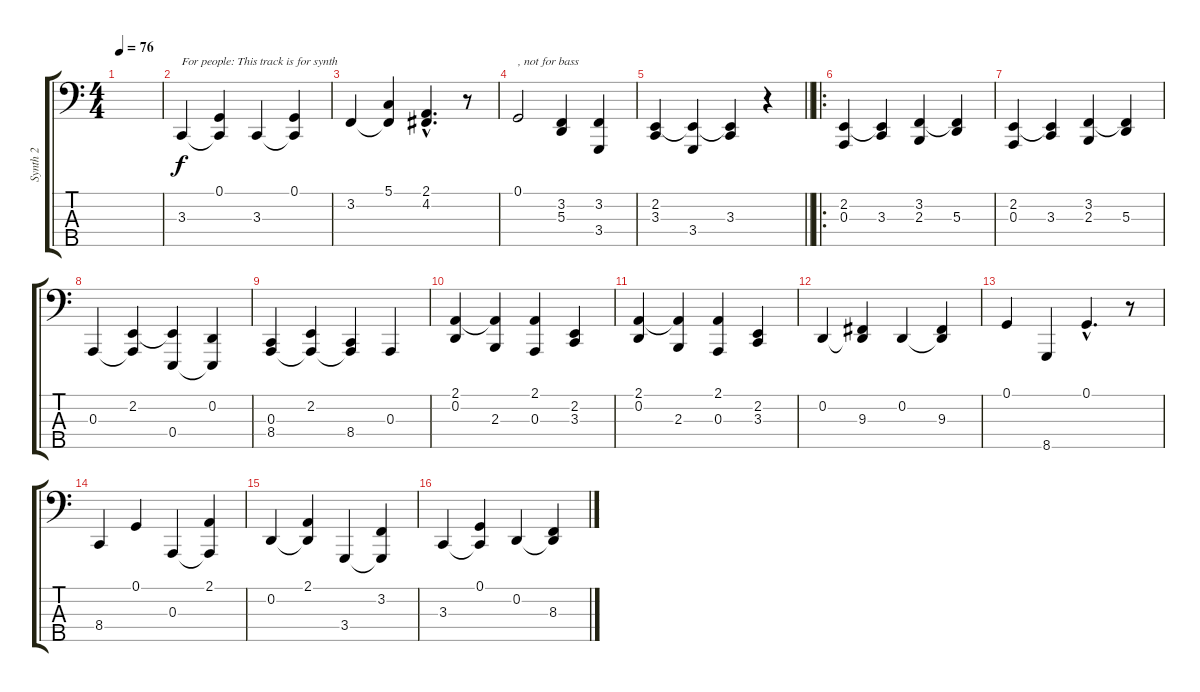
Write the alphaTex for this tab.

\track ("Synth 2" "Synth 2") {instrument stringensemble2}
\staff {score tabs}
\tuning (G2 D2 A1 E1 B0) {hide}
\ts (4 4)
\tempo 76
\clef f4
\ks c
|
3.3.4{txt "For people: This track is for synth"} (0.1 3.3{t}).4 3.3.4 (0.1 3.3{t}).4 |
3.2.4 (5.1 3.2{t}).4 (2.1{hac} 4.2{hac}).4{d} r.8 |
0.1.2{txt ", not for bass"} (3.2 5.3).4 (3.2 3.4).4 |
\barLineRight lightlight
(2.2 3.3).4 (2.2{t} 3.4).4 (2.2{t} 3.3).4 r.4 |
\ro
(2.2 0.3).4 (2.2{t} 3.3).4 (3.2 2.3).4 (3.2{t} 5.3).4 |
(2.2 0.3).4 (2.2{t} 3.3).4 (3.2 2.3).4 (3.2{t} 5.3).4 |
0.3.4 (2.2 0.3{t}).4 (2.2{t} 0.4).4 (0.2 0.4{t}).4 |
(0.3 8.4).4 (2.2 0.3{t}).4 (0.3{t} 8.4).4 0.3.4 |
(2.1 0.2).4 (2.1{t} 2.3).4 (2.1 0.3).4 (2.2 3.3).4 |
(2.1 0.2).4 (2.1{t} 2.3).4 (2.1 0.3).4 (2.2 3.3).4 |
0.2.4 (0.2{t} 9.3).4 0.2.4 (0.2{t} 9.3).4 |
0.1.4 8.5.4 0.1{hac}.4{d} r.8 |
8.4.4 0.1.4 0.3.4 (2.1 0.3{t}).4 |
0.2.4 (2.1 0.2{t}).4 3.4.4 (3.2 3.4{t}).4 |
3.3.4 (0.1 3.3{t}).4 0.2.4 (0.2{t} 8.3).4
